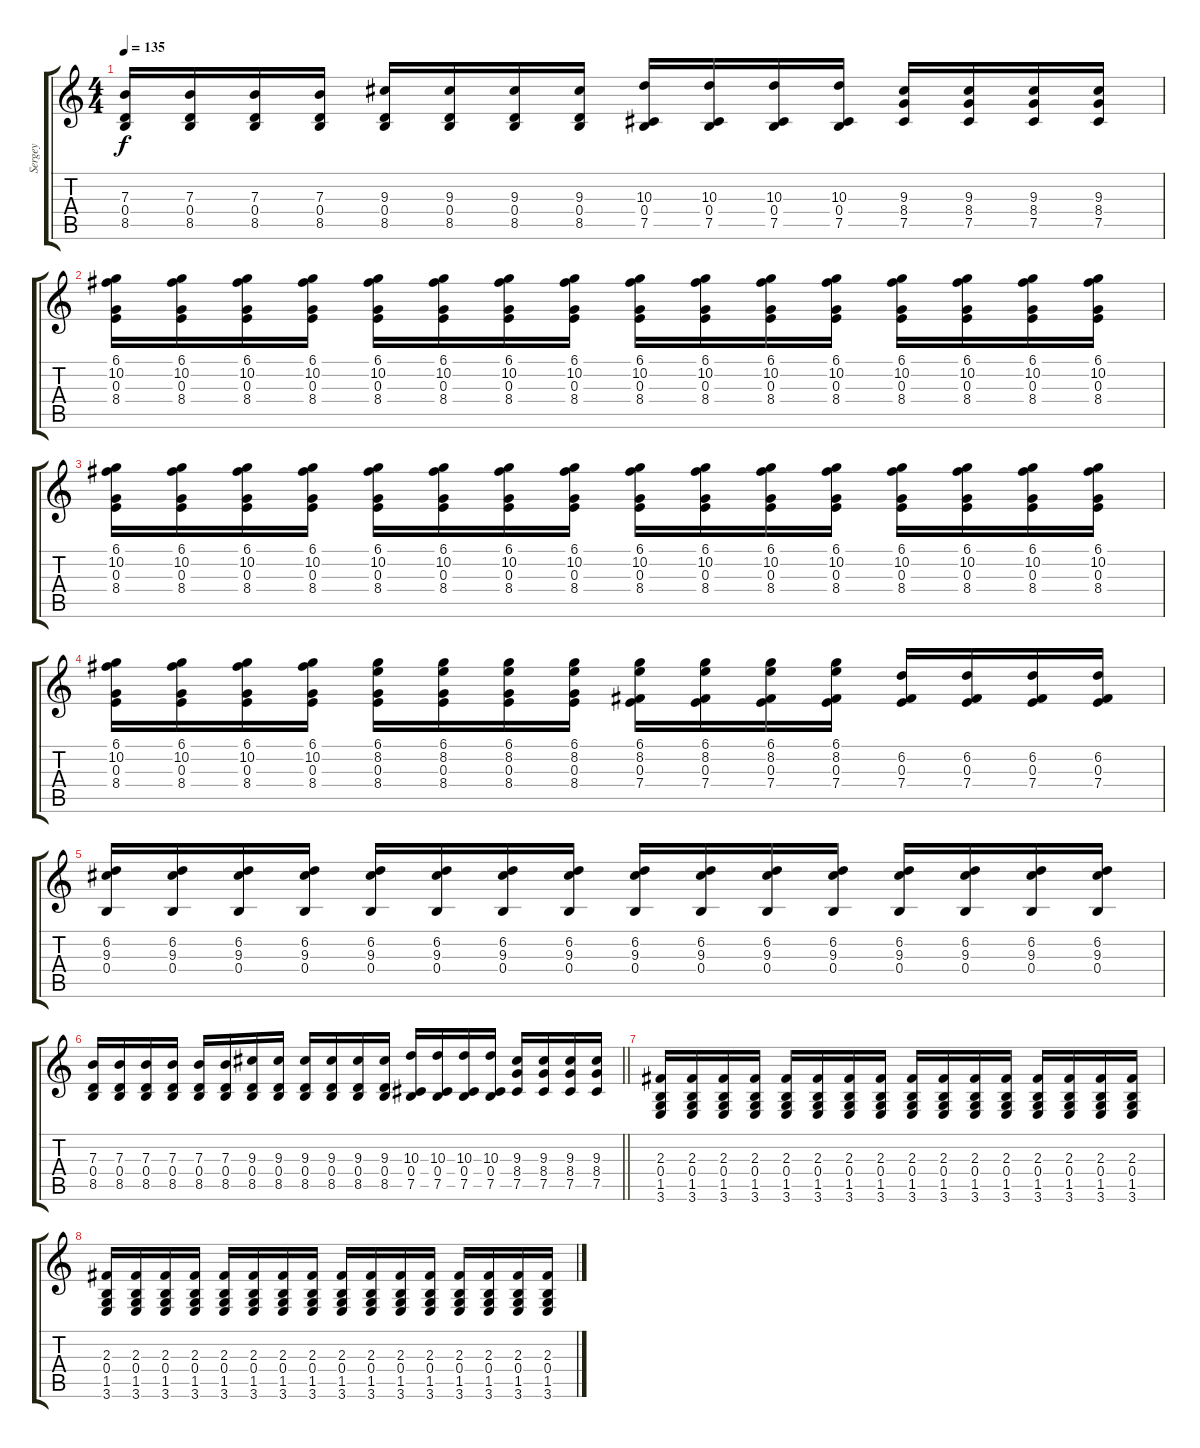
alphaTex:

\track ("Sergey" "Sergey") {instrument distortionguitar}
\staff {score tabs}
\tuning (Db4 Ab3 E3 B2 Gb2 Db2) {hide}
\ts (4 4)
\tempo 135
\clef g2
\ks c
(7.3 0.4 8.5).16{dy f} (7.3 0.4 8.5).16 (7.3 0.4 8.5).16 (7.3 0.4 8.5).16 (9.3 0.4 8.5).16 (9.3 0.4 8.5).16 (9.3 0.4 8.5).16 (9.3 0.4 8.5).16 (10.3 0.4 7.5).16 (10.3 0.4 7.5).16 (10.3 0.4 7.5).16 (10.3 0.4 7.5).16 (9.3 8.4 7.5).16 (9.3 8.4 7.5).16 (9.3 8.4 7.5).16 (9.3 8.4 7.5).16 |
(6.1 10.2 0.3 8.4).16 (6.1 10.2 0.3 8.4).16 (6.1 10.2 0.3 8.4).16 (6.1 10.2 0.3 8.4).16 (6.1 10.2 0.3 8.4).16 (6.1 10.2 0.3 8.4).16 (6.1 10.2 0.3 8.4).16 (6.1 10.2 0.3 8.4).16 (6.1 10.2 0.3 8.4).16 (6.1 10.2 0.3 8.4).16 (6.1 10.2 0.3 8.4).16 (6.1 10.2 0.3 8.4).16 (6.1 10.2 0.3 8.4).16 (6.1 10.2 0.3 8.4).16 (6.1 10.2 0.3 8.4).16 (6.1 10.2 0.3 8.4).16 |
(6.1 10.2 0.3 8.4).16 (6.1 10.2 0.3 8.4).16 (6.1 10.2 0.3 8.4).16 (6.1 10.2 0.3 8.4).16 (6.1 10.2 0.3 8.4).16 (6.1 10.2 0.3 8.4).16 (6.1 10.2 0.3 8.4).16 (6.1 10.2 0.3 8.4).16 (6.1 10.2 0.3 8.4).16 (6.1 10.2 0.3 8.4).16 (6.1 10.2 0.3 8.4).16 (6.1 10.2 0.3 8.4).16 (6.1 10.2 0.3 8.4).16 (6.1 10.2 0.3 8.4).16 (6.1 10.2 0.3 8.4).16 (6.1 10.2 0.3 8.4).16 |
(6.1 10.2 0.3 8.4).16 (6.1 10.2 0.3 8.4).16 (6.1 10.2 0.3 8.4).16 (6.1 10.2 0.3 8.4).16 (6.1 8.2 0.3 8.4).16 (6.1 8.2 0.3 8.4).16 (6.1 8.2 0.3 8.4).16 (6.1 8.2 0.3 8.4).16 (6.1 8.2 0.3 7.4).16 (6.1 8.2 0.3 7.4).16 (6.1 8.2 0.3 7.4).16 (6.1 8.2 0.3 7.4).16 (6.2 0.3 7.4).16 (6.2 0.3 7.4).16 (6.2 0.3 7.4).16 (6.2 0.3 7.4).16 |
(6.2 9.3 0.4).16 (6.2 9.3 0.4).16 (6.2 9.3 0.4).16 (6.2 9.3 0.4).16 (6.2 9.3 0.4).16 (6.2 9.3 0.4).16 (6.2 9.3 0.4).16 (6.2 9.3 0.4).16 (6.2 9.3 0.4).16 (6.2 9.3 0.4).16 (6.2 9.3 0.4).16 (6.2 9.3 0.4).16 (6.2 9.3 0.4).16 (6.2 9.3 0.4).16 (6.2 9.3 0.4).16 (6.2 9.3 0.4).16 |
\barLineRight lightlight
(7.3 0.4 8.5).16 (7.3 0.4 8.5).16 (7.3 0.4 8.5).16 (7.3 0.4 8.5).16 (7.3 0.4 8.5).16 (7.3 0.4 8.5).16 (9.3 0.4 8.5).16 (9.3 0.4 8.5).16 (9.3 0.4 8.5).16 (9.3 0.4 8.5).16 (9.3 0.4 8.5).16 (9.3 0.4 8.5).16 (10.3 0.4 7.5).16 (10.3 0.4 7.5).16 (10.3 0.4 7.5).16 (10.3 0.4 7.5).16 (9.3 8.4 7.5).16 (9.3 8.4 7.5).16 (9.3 8.4 7.5).16 (9.3 8.4 7.5).16 |
(2.3 0.4 1.5 3.6).16 (2.3 0.4 1.5 3.6).16 (2.3 0.4 1.5 3.6).16 (2.3 0.4 1.5 3.6).16 (2.3 0.4 1.5 3.6).16 (2.3 0.4 1.5 3.6).16 (2.3 0.4 1.5 3.6).16 (2.3 0.4 1.5 3.6).16 (2.3 0.4 1.5 3.6).16 (2.3 0.4 1.5 3.6).16 (2.3 0.4 1.5 3.6).16 (2.3 0.4 1.5 3.6).16 (2.3 0.4 1.5 3.6).16 (2.3 0.4 1.5 3.6).16 (2.3 0.4 1.5 3.6).16 (2.3 0.4 1.5 3.6).16 |
(2.3 0.4 1.5 3.6).16 (2.3 0.4 1.5 3.6).16 (2.3 0.4 1.5 3.6).16 (2.3 0.4 1.5 3.6).16 (2.3 0.4 1.5 3.6).16 (2.3 0.4 1.5 3.6).16 (2.3 0.4 1.5 3.6).16 (2.3 0.4 1.5 3.6).16 (2.3 0.4 1.5 3.6).16 (2.3 0.4 1.5 3.6).16 (2.3 0.4 1.5 3.6).16 (2.3 0.4 1.5 3.6).16 (2.3 0.4 1.5 3.6).16 (2.3 0.4 1.5 3.6).16 (2.3 0.4 1.5 3.6).16 (2.3 0.4 1.5 3.6).16
